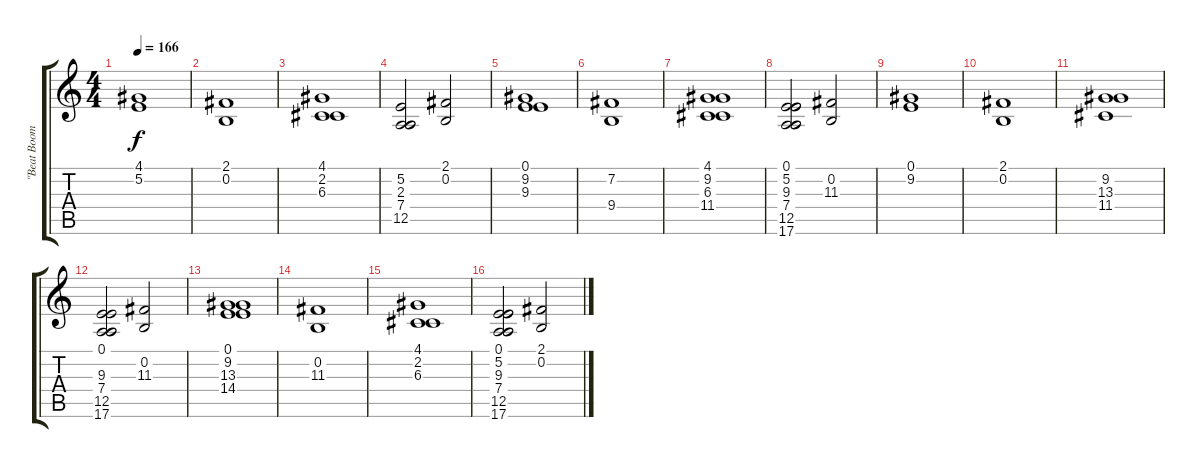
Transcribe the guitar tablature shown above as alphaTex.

\track ("\"Beat Boom\" by Mumiy Troll" "\"Beat Boom") {instrument percussiveorgan}
\staff {score tabs}
\tuning (E4 B3 G3 D3 A2 E2) {hide}
\ts (4 4)
\tempo 166
\clef g2
\ks c
(4.1 5.2).1{dy f} |
(2.1 0.2).1 |
(4.1 2.2 6.3).1 |
(5.2 2.3 7.4 12.5).2 (2.1 0.2).2 |
(0.1 9.2 9.3).1 |
(7.2 9.4).1 |
(4.1 9.2 6.3 11.4).1 |
(0.1 5.2 9.3 7.4 12.5 17.6).2 (0.2 11.3).2 |
(0.1 9.2).1 |
(2.1 0.2).1 |
(9.2 13.3 11.4).1 |
(0.1 9.3 7.4 12.5 17.6).2 (0.2 11.3).2 |
(0.1 9.2 13.3 14.4).1 |
(0.2 11.3).1 |
(4.1 2.2 6.3).1 |
(0.1 5.2 9.3 7.4 12.5 17.6).2 (2.1 0.2).2
